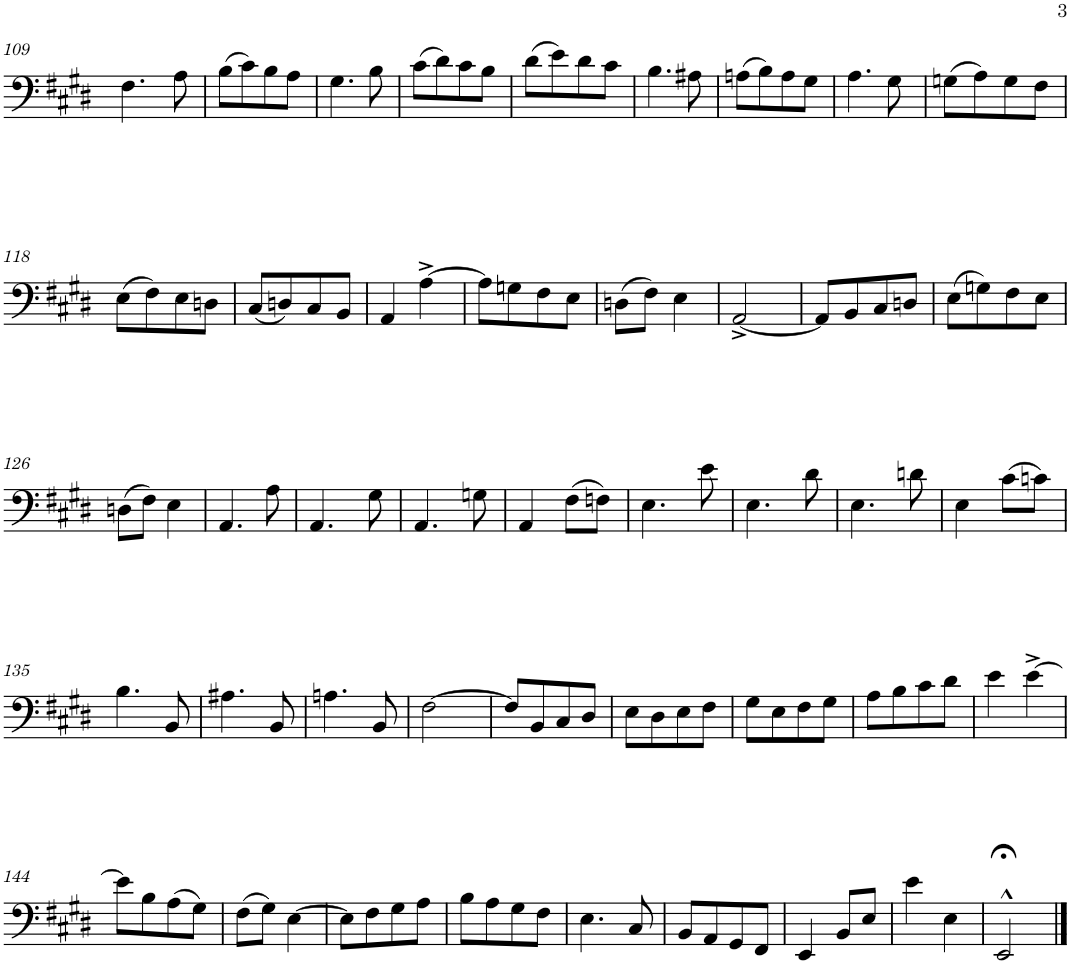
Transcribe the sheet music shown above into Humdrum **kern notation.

**kern
*part1
*staff1
*I"Trombone
*I'Tbn.
!!LO:PB:g=z
*clefF4
*k[f#c#g#d#]
*M2/4
=109
4.F#\
8A\
=110
(8B\L
8c#\)
8B\
8A\J
=111
4.G#\
8B\
=112
(8c#\L
8d#\)
8c#\
8B\J
=113
(8d#\L
8e\)
8d#\
8c#\J
=114
4.B\
8A#X\
=115
(8An\L
8B\)
8A\
8G#\J
=116
4.A\
8G#\
=117
(8Gn\L
8A\)
8G\
8F#\J
!!LO:LB:g=z
=118
(8E\L
8F#\)
8E\
8Dn\J
=119
(8C#/L
8Dn/)
8C#/
8BB/J
=120
4AA/
[4A^\
=121
8A\L]
8Gn\
8F#\
8E\J
=122
(8Dn\L
8F#\J)
4E\
=123
[2AA^/
=124
8AA/L]
8BB/
8C#/
8Dn/J
=125
(8E\L
8Gn\)
8F#\
8E\J
!!LO:LB:g=z
=126
(8Dn\L
8F#\J)
4E\
=127
4.AA/
8A\
=128
4.AA/
8G#\
=129
4.AA/
8Gn\
=130
4AA/
(8F#\L
8Fn\J)
=131
4.E\
8e\
=132
4.E\
8d#\
=133
4.E\
8dn\
=134
4E\
(8c#\L
8cn\J)
!!LO:LB:g=z
=135
4.B\
8BB/
=136
4.A#X\
8BB/
=137
4.An\
8BB/
=138
[2F#\
=139
8F#/L]
8BB/
8C#/
8D#/J
=140
8E\L
8D#\
8E\
8F#\J
=141
8G#\L
8E\
8F#\
8G#\J
=142
8A\L
8B\
8c#\
8d#\J
=143
4e\
[4e^\
!!LO:LB:g=z
=144
8e\L]
8B\
(8A\
8G#\J)
=145
(8F#\L
8G#\J)
[4E\
=146
8E\L]
8F#\
8G#\
8A\J
=147
8B\L
8A\
8G#\
8F#\J
=148
4.E\
8C#/
=149
8BB/L
8AA/
8GG#/
8FF#/J
=150
4EE/
8BB/L
8E/J
=151
4e\
4E\
=152
2EE;<^^/
==
*-
